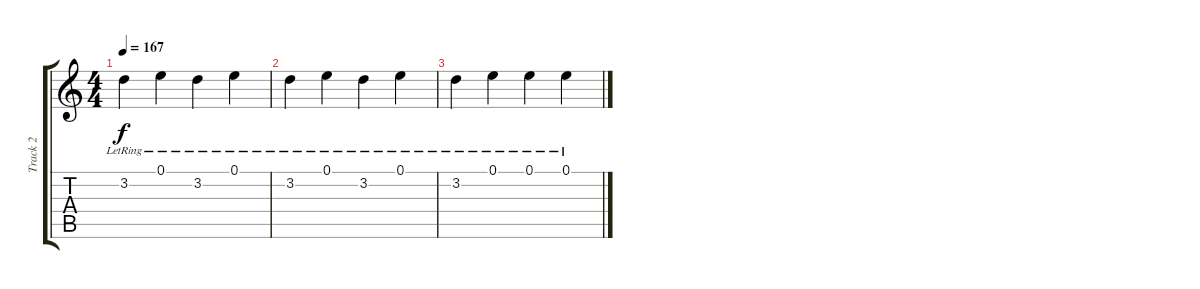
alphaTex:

\track ("Track 2" "Track 2") {instrument acousticguitarnylon}
\staff {score tabs}
\tuning (E4 B3 G3 D3 A2 E2) {hide}
\ts (4 4)
\tempo 167
\clef g2
\ks c
3.2{lr}.4{dy f} 0.1{lr}.4 3.2{lr}.4 0.1{lr}.4 |
3.2{lr}.4 0.1{lr}.4 3.2{lr}.4 0.1{lr}.4 |
3.2{lr}.4 0.1{lr}.4 0.1{lr}.4 0.1{lr}.4
